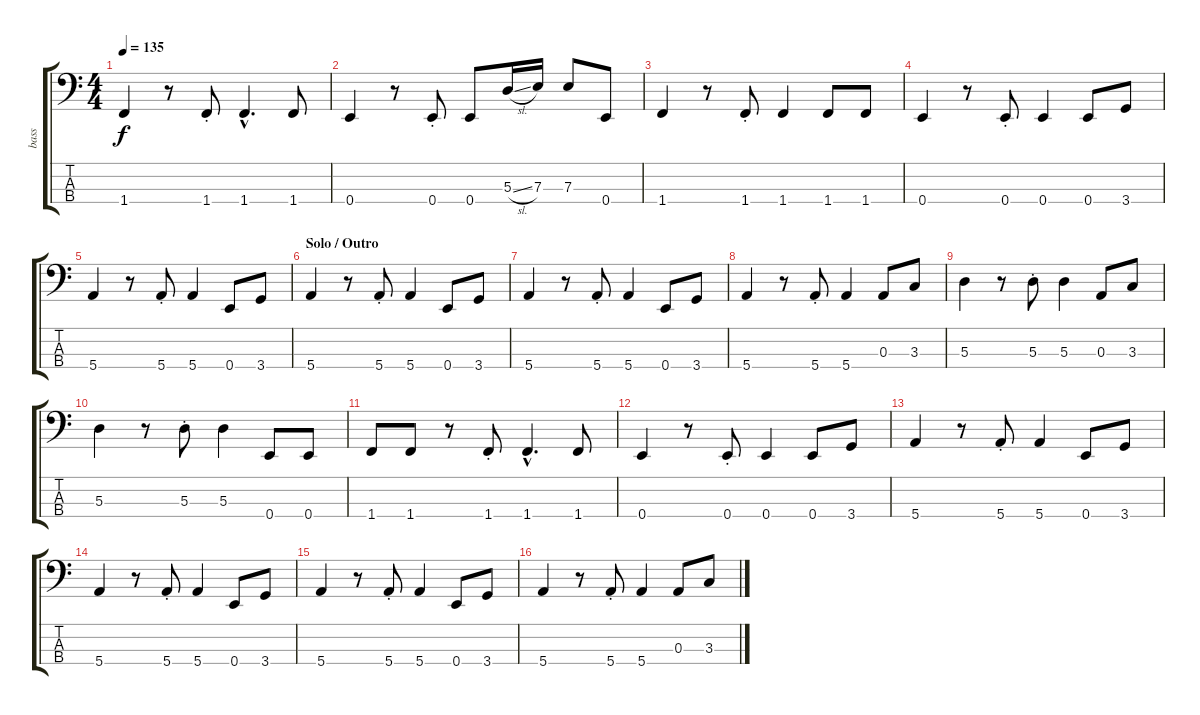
\track ("bass" "bass") {instrument electricbassfinger}
\staff {score tabs}
\tuning (G2 D2 A1 E1) {hide}
\ts (4 4)
\tempo 135
\clef f4
\ks c
1.4.4{dy f} r.8 1.4{st}.8 1.4{hac}.4{d} 1.4.8 |
0.4.4 r.8 0.4{st}.8 0.4.8 5.3{sl}.16 7.3.16 7.3.8 0.4.8 |
1.4.4 r.8 1.4{st}.8 1.4.4 1.4.8 1.4.8 |
0.4.4 r.8 0.4{st}.8 0.4.4 0.4.8 3.4.8 |
5.4.4 r.8 5.4{st}.8 5.4.4 0.4.8 3.4.8 |
\section ("" "Solo / Outro")
5.4.4 r.8 5.4{st}.8 5.4.4 0.4.8 3.4.8 |
5.4.4 r.8 5.4{st}.8 5.4.4 0.4.8 3.4.8 |
5.4.4 r.8 5.4{st}.8 5.4.4 0.3.8 3.3.8 |
5.3.4 r.8 5.3{st}.8 5.3.4 0.3.8 3.3.8 |
5.3.4 r.8 5.3{st}.8 5.3.4 0.4.8 0.4.8 |
1.4.8 1.4.8 r.8 1.4{st}.8 1.4{hac}.4{d} 1.4.8 |
0.4.4 r.8 0.4{st}.8 0.4.4 0.4.8 3.4.8 |
5.4.4 r.8 5.4{st}.8 5.4.4 0.4.8 3.4.8 |
5.4.4 r.8 5.4{st}.8 5.4.4 0.4.8 3.4.8 |
5.4.4 r.8 5.4{st}.8 5.4.4 0.4.8 3.4.8 |
5.4.4 r.8 5.4{st}.8 5.4.4 0.3.8 3.3.8
